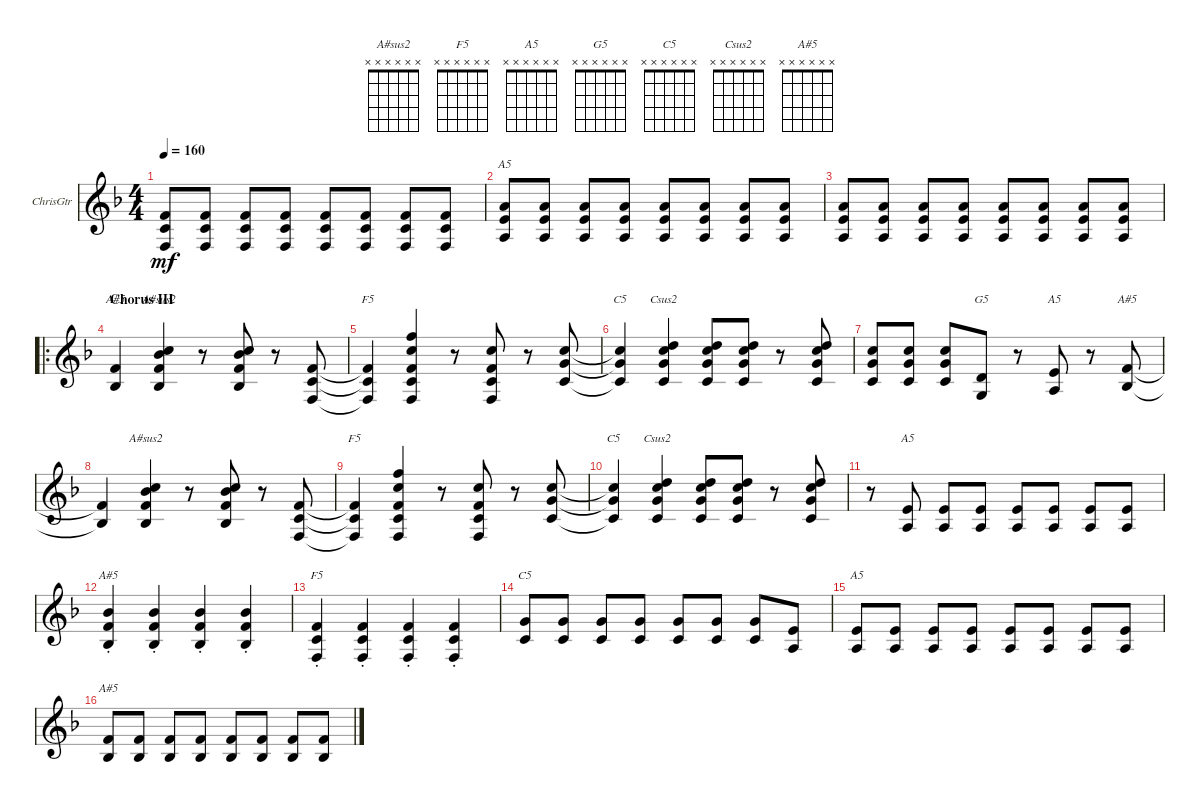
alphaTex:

\defaultSystemsLayout 4
\bracketExtendMode groupsimilarinstruments
\firstSystemTrackNameOrientation horizontal
\otherSystemsTrackNameOrientation horizontal
\track ("Rhythm Guitar" "ChrisGtr") {instrument distortionguitar}
\staff {score}
\tuning (E4 B3 G3 D3 A2 D2)
\chord ("A#sus2" x x x x x x)
\chord ("F5" x x x x x x)
\chord ("A5" x x x x x x)
\chord ("G5" x x x x x x)
\chord ("C5" x x x x x x)
\chord ("Csus2" x x x x x x)
\chord ("A#5" x x x x x x)
\ts (4 4)
\tempo 160
\clef g2
\ks dminor
(3.6{pm} 3.5{pm} 3.4{pm}).8{dy mf} (3.6{pm} 3.5{pm} 3.4{pm}).8 (3.6{pm} 3.5{pm} 3.4{pm}).8 (3.6{pm} 3.5{pm} 3.4{pm}).8 (3.6{pm} 3.5{pm} 3.4{pm}).8 (3.6{pm} 3.5{pm} 3.4{pm}).8 (3.6{pm} 3.5{pm} 3.4{pm}).8 (3.6{pm} 3.5{pm} 3.4{pm}).8 |
(7.6{pm} 7.5{pm} 7.4{pm}).8{ch "A5"} (7.6{pm} 7.5{pm} 7.4{pm}).8 (7.6{pm} 7.5{pm} 7.4{pm}).8 (7.6{pm} 7.5{pm} 7.4{pm}).8 (7.6{pm} 7.5{pm} 7.4{pm}).8 (7.6{pm} 7.5{pm} 7.4{pm}).8 (7.6{pm} 7.5{pm} 7.4{pm}).8 (7.6{pm} 7.5{pm} 7.4{pm}).8 |
(7.6 7.5 7.4).8 (7.6 7.5 7.4).8 (7.6 7.5 7.4).8 (7.6 7.5 7.4).8 (7.6 7.5 7.4).8 (7.6 7.5 7.4).8 (7.6 7.5 7.4).8 (7.6 7.5 7.4).8 |
\ro
\section ("" "Chorus III")
(1.5 3.4).4{ch "A#5"} (1.5 3.4 3.3 1.2).4{ch "A#sus2"} r.8 (1.5 3.4 3.3 1.2).8 r.8 (3.6 3.5 3.4).8 |
(3.6{t} 3.5{t} 3.4{t}).4{ch "F5"} (3.6 3.5 3.4 5.3 6.2).4 r.8 (5.3 3.4 3.5 3.6).8 r.8 (3.5 5.4 5.3).8 |
(5.3{t} 5.4{t} 3.5{t}).4{ch "C5"} (3.5 5.4 5.3 3.2).4{ch "Csus2"} (3.5 5.4 5.3 3.2).8 (3.2 5.3 5.4 3.5).8 r.8 (3.5 5.4 5.3 3.2).8 |
(3.5 5.4 5.3).8 (5.3 5.4 3.5).8 (5.3 5.4 3.5).8 (5.6 5.5).8{ch "G5"} r.8 (0.5 2.4).8{ch "A5"} r.8 (1.5 3.4).8{ch "A#5"} |
(1.5{t} 3.4{t}).4 (1.5 3.4 3.3 1.2).4{ch "A#sus2"} r.8 (1.5 3.4 3.3 1.2).8 r.8 (3.6 3.5 3.4).8 |
(3.6{t} 3.5{t} 3.4{t}).4{ch "F5"} (3.6 3.5 3.4 5.3 6.2).4 r.8 (5.3 3.4 3.5 3.6).8 r.8 (3.5 5.4 5.3).8 |
(5.3{t} 5.4{t} 3.5{t}).4{ch "C5"} (3.5 5.4 5.3 3.2).4{ch "Csus2"} (3.5 5.4 5.3 3.2).8 (3.2 5.3 5.4 3.5).8 r.8 (3.5 5.4 5.3 3.2).8 |
r.8 (0.5 2.4).8{ch "A5"} (0.5 2.4).8 (0.5 2.4).8 (0.5 2.4).8 (0.5 2.4).8 (0.5 2.4).8 (0.5 2.4).8 |
(1.5 3.4 3.3{st}).4{ch "A#5"} (1.5 3.4{st} 3.3).4 (1.5{st} 3.4{st} 3.3{st}).4 (1.5{st} 3.4{st} 3.3{st}).4 |
(3.6{st} 3.4{st} 3.5{st}).4{ch "F5"} (3.6{st} 3.4{st} 3.5{st}).4 (3.6{st} 3.4{st} 3.5{st}).4 (3.6{st} 3.4{st} 3.5{st}).4 |
(3.5 5.4).8{ch "C5"} (3.5 5.4).8 (3.5 5.4).8 (3.5 5.4).8 (3.5 5.4).8 (3.5 5.4).8 (3.5 5.4).8 (0.5 2.4).8 |
(0.5 2.4).8{ch "A5"} (0.5 2.4).8 (0.5 2.4).8 (0.5 2.4).8 (0.5 2.4).8 (0.5 2.4).8 (0.5 2.4).8 (0.5 2.4).8 |
(1.5{pm} 3.4{pm}).8{ch "A#5"} (1.5{pm} 3.4{pm}).8 (1.5{pm} 3.4{pm}).8 (1.5{pm} 3.4{pm}).8 (1.5{pm} 3.4{pm}).8 (1.5{pm} 3.4{pm}).8 (1.5{pm} 3.4{pm}).8 (1.5{pm} 3.4{pm}).8
